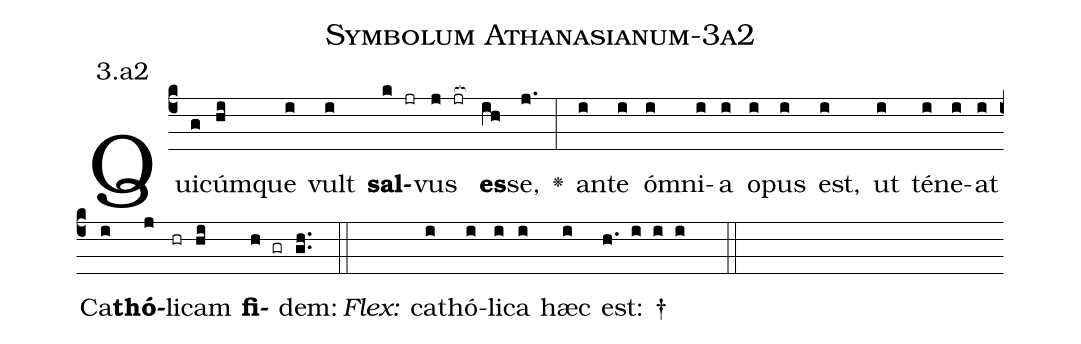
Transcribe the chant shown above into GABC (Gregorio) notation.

name: Symbolum Athanasianum-3a2;
annotation: 3.a2;
%%
(c4)Qui(g)cúm(hi)que(i) vult(i) <b>sal</b>(k jr)vus(j jr[ocb:1{]) <b>es</b>(ih[ocb:0}])se,(j.) <v>\greheightstar</v>(:) an(i)te(i) óm(i)ni(i)a(i) o(i)pus(i) est,(i) ut(i) té(i)ne(i)at(i) Ca(i)<b>thó</b>(j)li(hr)cam(hi) <b>fi</b>(h gr)dem:(gh..) (::)
<i>Flex:</i>()  ca(i)thó(i)li(i)ca(i) hæc(i) est: †(h. i i i  ::)

%E(i) u(i) o(j) u(hi) a(h) e.(gh..) (::)
